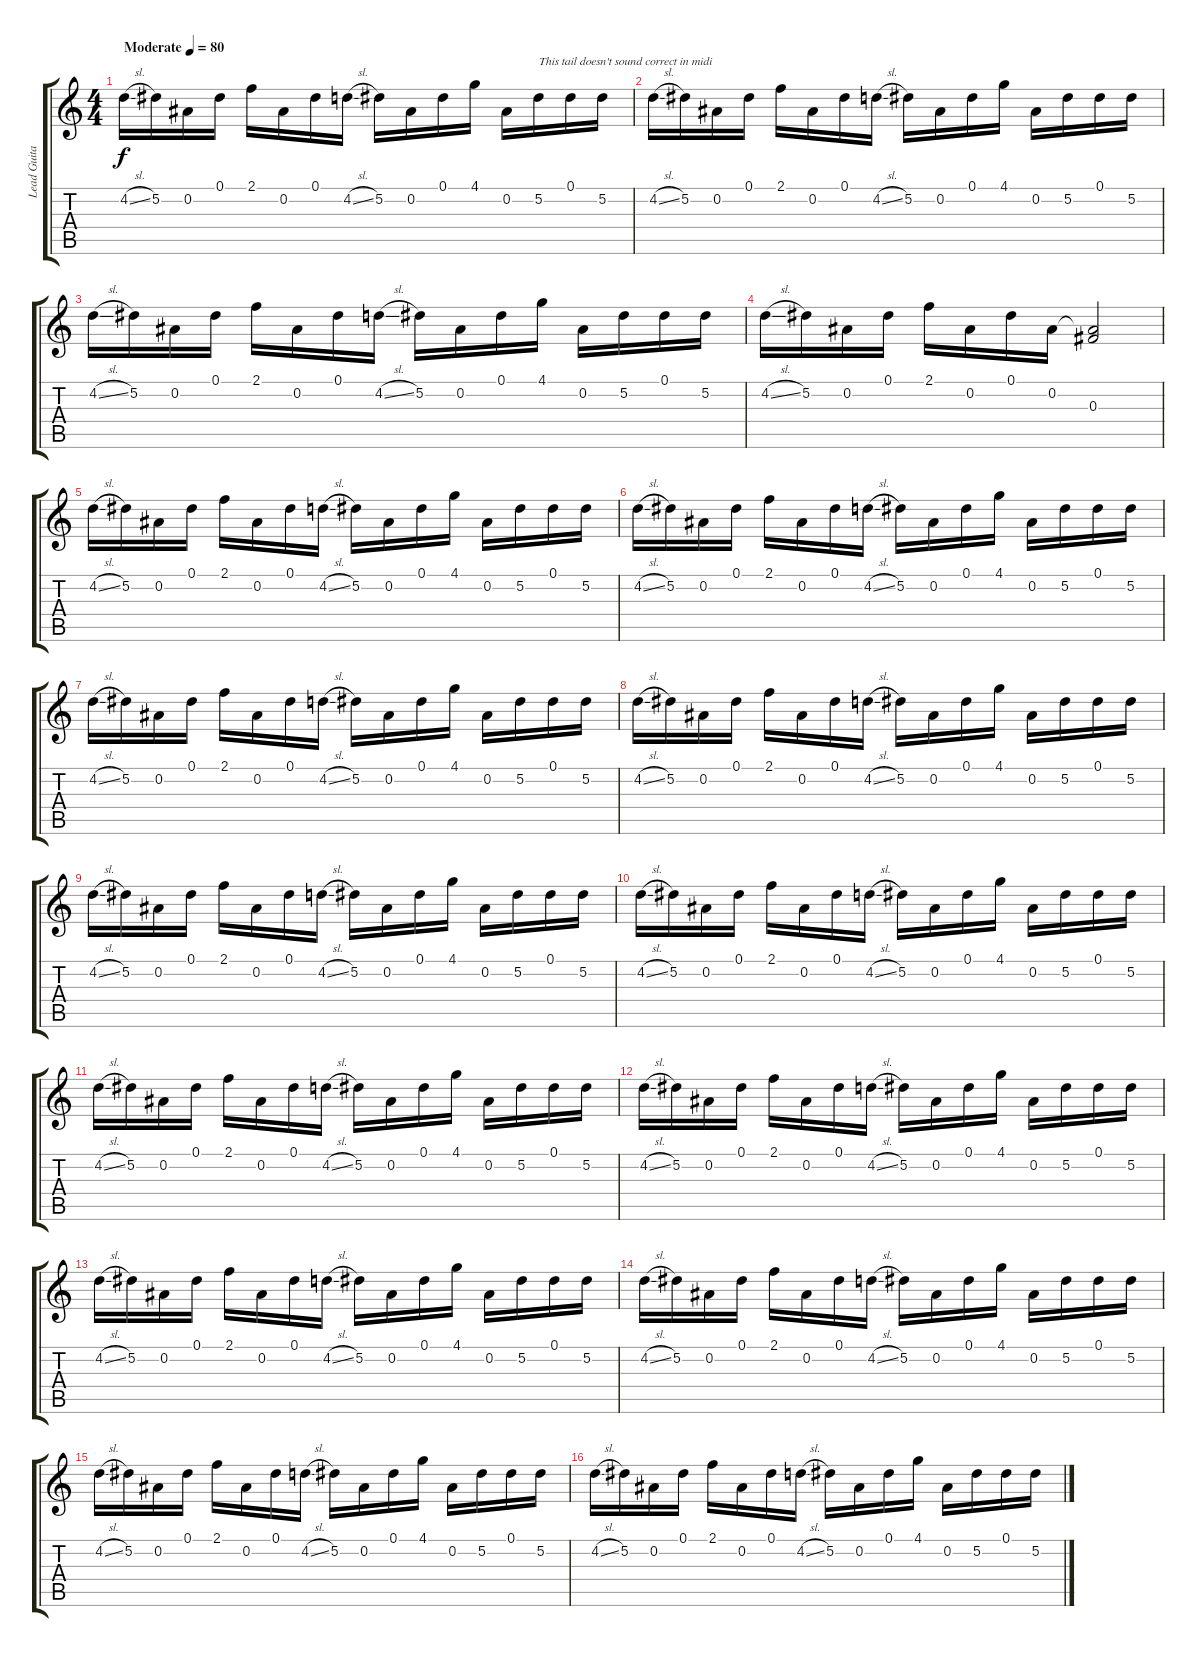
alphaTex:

\track ("Lead Guitar" "Lead Guita") {instrument distortionguitar}
\staff {score tabs}
\tuning (Eb4 Bb3 Gb3 Db3 Ab2 Eb2) {hide}
\ts (4 4)
\tempo (80 "Moderate")
\clef g2
\ks c
4.2{sl}.16{dy f instrument distortionguitar} 5.2.16 0.2.16 0.1.16 2.1.16 0.2.16 0.1.16 4.2{sl}.16 5.2.16 0.2.16 0.1.16 4.1.16 0.2.16 5.2.16{txt "This tail doesn't sound correct in midi"} 0.1.16 5.2.16 |
4.2{sl}.16 5.2.16 0.2.16 0.1.16 2.1.16 0.2.16 0.1.16 4.2{sl}.16 5.2.16 0.2.16 0.1.16 4.1.16 0.2.16 5.2.16 0.1.16 5.2.16 |
4.2{sl}.16 5.2.16 0.2.16 0.1.16 2.1.16 0.2.16 0.1.16 4.2{sl}.16 5.2.16 0.2.16 0.1.16 4.1.16 0.2.16 5.2.16 0.1.16 5.2.16 |
4.2{sl}.16 5.2.16 0.2.16 0.1.16 2.1.16 0.2.16 0.1.16 0.2.16 (0.2{t} 0.3).2 |
4.2{sl}.16 5.2.16 0.2.16 0.1.16 2.1.16 0.2.16 0.1.16 4.2{sl}.16 5.2.16 0.2.16 0.1.16 4.1.16 0.2.16 5.2.16 0.1.16 5.2.16 |
4.2{sl}.16 5.2.16 0.2.16 0.1.16 2.1.16 0.2.16 0.1.16 4.2{sl}.16 5.2.16 0.2.16 0.1.16 4.1.16 0.2.16 5.2.16 0.1.16 5.2.16 |
4.2{sl}.16 5.2.16 0.2.16 0.1.16 2.1.16 0.2.16 0.1.16 4.2{sl}.16 5.2.16 0.2.16 0.1.16 4.1.16 0.2.16 5.2.16 0.1.16 5.2.16 |
4.2{sl}.16 5.2.16 0.2.16 0.1.16 2.1.16 0.2.16 0.1.16 4.2{sl}.16 5.2.16 0.2.16 0.1.16 4.1.16 0.2.16 5.2.16 0.1.16 5.2.16 |
4.2{sl}.16 5.2.16 0.2.16 0.1.16 2.1.16 0.2.16 0.1.16 4.2{sl}.16 5.2.16 0.2.16 0.1.16 4.1.16 0.2.16 5.2.16 0.1.16 5.2.16 |
4.2{sl}.16 5.2.16 0.2.16 0.1.16 2.1.16 0.2.16 0.1.16 4.2{sl}.16 5.2.16 0.2.16 0.1.16 4.1.16 0.2.16 5.2.16 0.1.16 5.2.16 |
4.2{sl}.16 5.2.16 0.2.16 0.1.16 2.1.16 0.2.16 0.1.16 4.2{sl}.16 5.2.16 0.2.16 0.1.16 4.1.16 0.2.16 5.2.16 0.1.16 5.2.16 |
4.2{sl}.16 5.2.16 0.2.16 0.1.16 2.1.16 0.2.16 0.1.16 4.2{sl}.16 5.2.16 0.2.16 0.1.16 4.1.16 0.2.16 5.2.16 0.1.16 5.2.16 |
4.2{sl}.16 5.2.16 0.2.16 0.1.16 2.1.16 0.2.16 0.1.16 4.2{sl}.16 5.2.16 0.2.16 0.1.16 4.1.16 0.2.16 5.2.16 0.1.16 5.2.16 |
4.2{sl}.16 5.2.16 0.2.16 0.1.16 2.1.16 0.2.16 0.1.16 4.2{sl}.16 5.2.16 0.2.16 0.1.16 4.1.16 0.2.16 5.2.16 0.1.16 5.2.16 |
4.2{sl}.16 5.2.16 0.2.16 0.1.16 2.1.16 0.2.16 0.1.16 4.2{sl}.16 5.2.16 0.2.16 0.1.16 4.1.16 0.2.16 5.2.16 0.1.16 5.2.16 |
4.2{sl}.16 5.2.16 0.2.16 0.1.16 2.1.16 0.2.16 0.1.16 4.2{sl}.16 5.2.16 0.2.16 0.1.16 4.1.16 0.2.16 5.2.16 0.1.16 5.2.16
